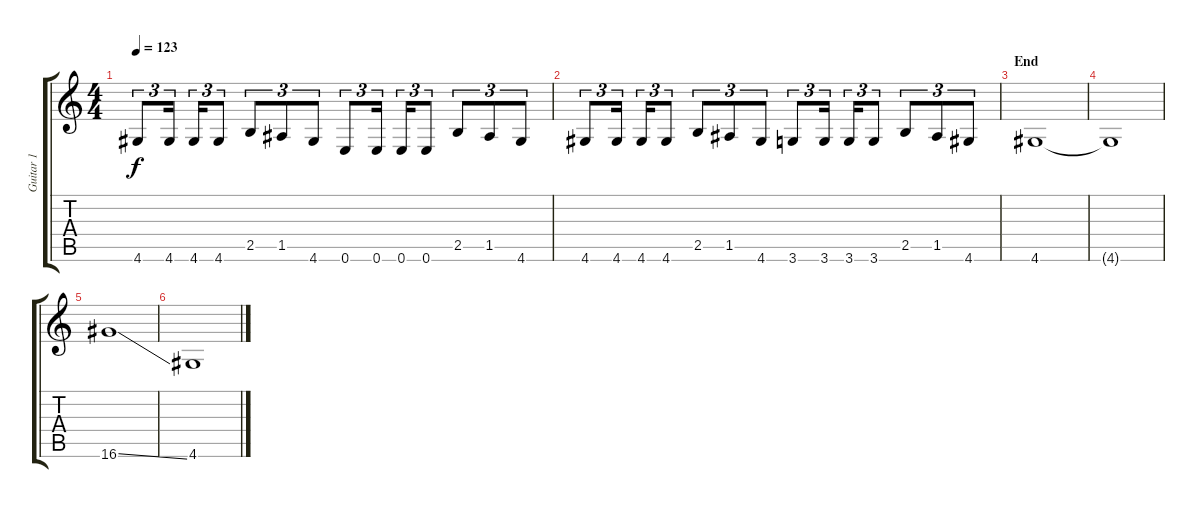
\track ("Guitar 1" "Guitar 1") {instrument distortionguitar}
\staff {score tabs}
\tuning (E4 B3 G3 D3 A2 E2) {hide}
\ts (4 4)
\tempo 123
\clef g2
\ks c
4.6.8{tu (3 2) dy f} 4.6.16{tu (3 2)} 4.6.16{tu (3 2)} 4.6.8{tu (3 2)} 2.5.8{tu (3 2)} 1.5.8{tu (3 2)} 4.6.8{tu (3 2)} 0.6.8{tu (3 2)} 0.6.16{tu (3 2)} 0.6.16{tu (3 2)} 0.6.8{tu (3 2)} 2.5.8{tu (3 2)} 1.5.8{tu (3 2)} 4.6.8{tu (3 2)} |
4.6.8{tu (3 2)} 4.6.16{tu (3 2)} 4.6.16{tu (3 2)} 4.6.8{tu (3 2)} 2.5.8{tu (3 2)} 1.5.8{tu (3 2)} 4.6.8{tu (3 2)} 3.6.8{tu (3 2)} 3.6.16{tu (3 2)} 3.6.16{tu (3 2)} 3.6.8{tu (3 2)} 2.5.8{tu (3 2)} 1.5.8{tu (3 2)} 4.6.8{tu (3 2)} |
\section ("" "End")
4.6.1 |
4.6{t}.1 |
16.6{ss}.1 |
4.6.1
